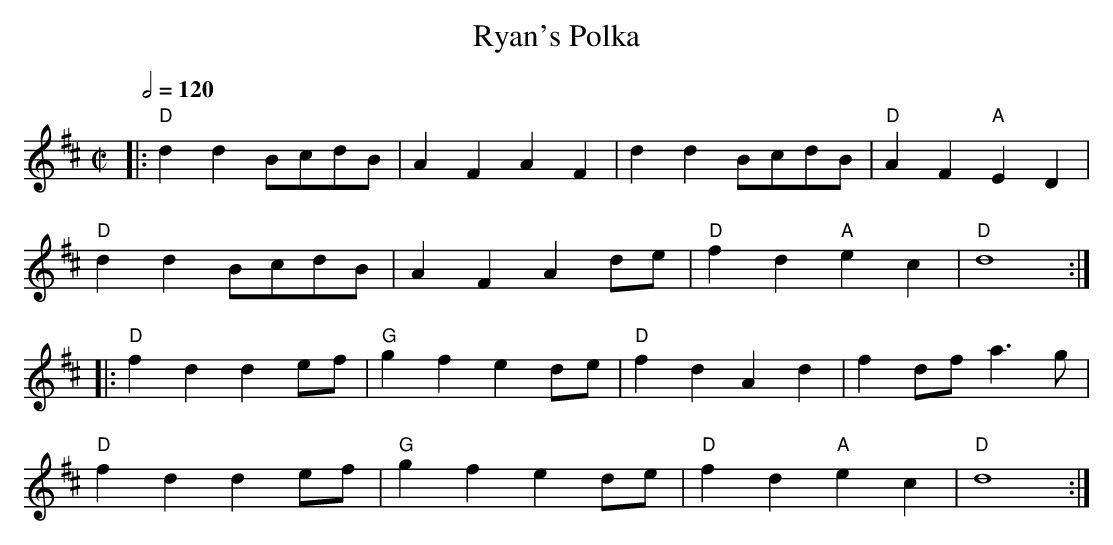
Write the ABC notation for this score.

X:1
T:Ryan's Polka
M:C|
Q:1/2=120
L:1/8
K:D
|:"D"d2d2 BcdB|A2F2 A2F2|d2d2 BcdB|"D"A2F2"A"E2D2|
"D"d2d2 BcdB|A2F2A2de|"D"f2d2"A"e2c2|"D"d8:|
|:"D"f2d2d2ef|"G"g2f2e2de|"D"f2d2A2d2|f2df a3g|
"D"f2d2d2ef|"G"g2f2e2de|"D"f2d2"A"e2c2|"D"d8:|
